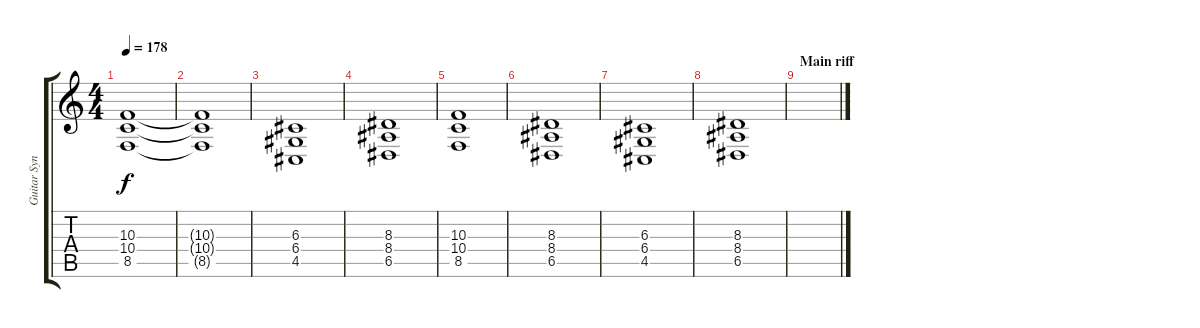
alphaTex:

\track ("Guitar Synth" "Guitar Syn") {instrument synthstrings1}
\staff {score tabs}
\tuning (E4 B3 G3 D3 A2 E2) {hide}
\ts (4 4)
\tempo 178
\clef g2
\ks c
(10.3 10.4 8.5).1{dy f} |
(10.3{t} 10.4{t} 8.5{t}).1 |
(6.3 6.4 4.5).1 |
(8.3 8.4 6.5).1 |
(10.3 10.4 8.5).1 |
(8.3 8.4 6.5).1 |
(6.3 6.4 4.5).1 |
(8.3 8.4 6.5).1 |
\section ("" "Main riff")
